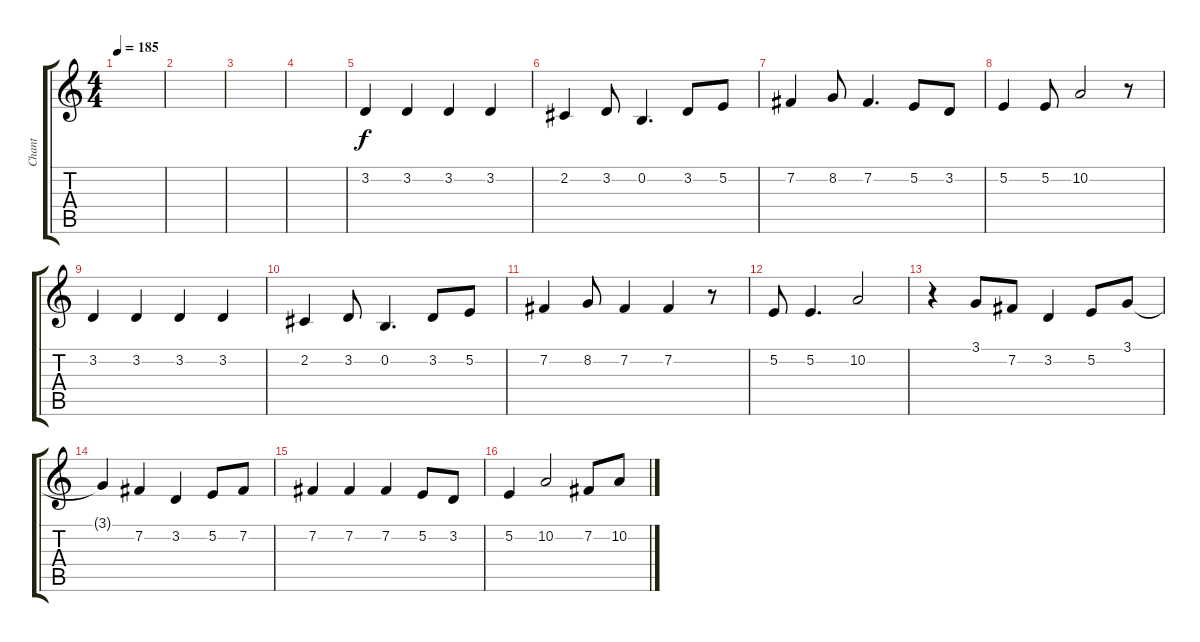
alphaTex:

\track ("Chant" "Chant") {instrument voiceoohs}
\staff {score tabs}
\tuning (E4 B3 G3 D3 A2 E2) {hide}
\ts (4 4)
\tempo 185
\clef g2
\ks c
|
|
|
|
3.2.4 3.2.4 3.2.4 3.2.4 |
2.2.4 3.2.8 0.2.4{d} 3.2.8 5.2.8 |
7.2.4 8.2.8 7.2.4{d} 5.2.8 3.2.8 |
5.2.4 5.2.8 10.2.2 r.8 |
3.2.4 3.2.4 3.2.4 3.2.4 |
2.2.4 3.2.8 0.2.4{d} 3.2.8 5.2.8 |
7.2.4 8.2.8 7.2.4 7.2.4 r.8 |
5.2.8 5.2.4{d} 10.2.2 |
r.4 3.1.8 7.2.8 3.2.4 5.2.8 3.1.8 |
3.1{t}.4 7.2.4 3.2.4 5.2.8 7.2.8 |
7.2.4 7.2.4 7.2.4 5.2.8 3.2.8 |
5.2.4 10.2.2 7.2.8 10.2.8
